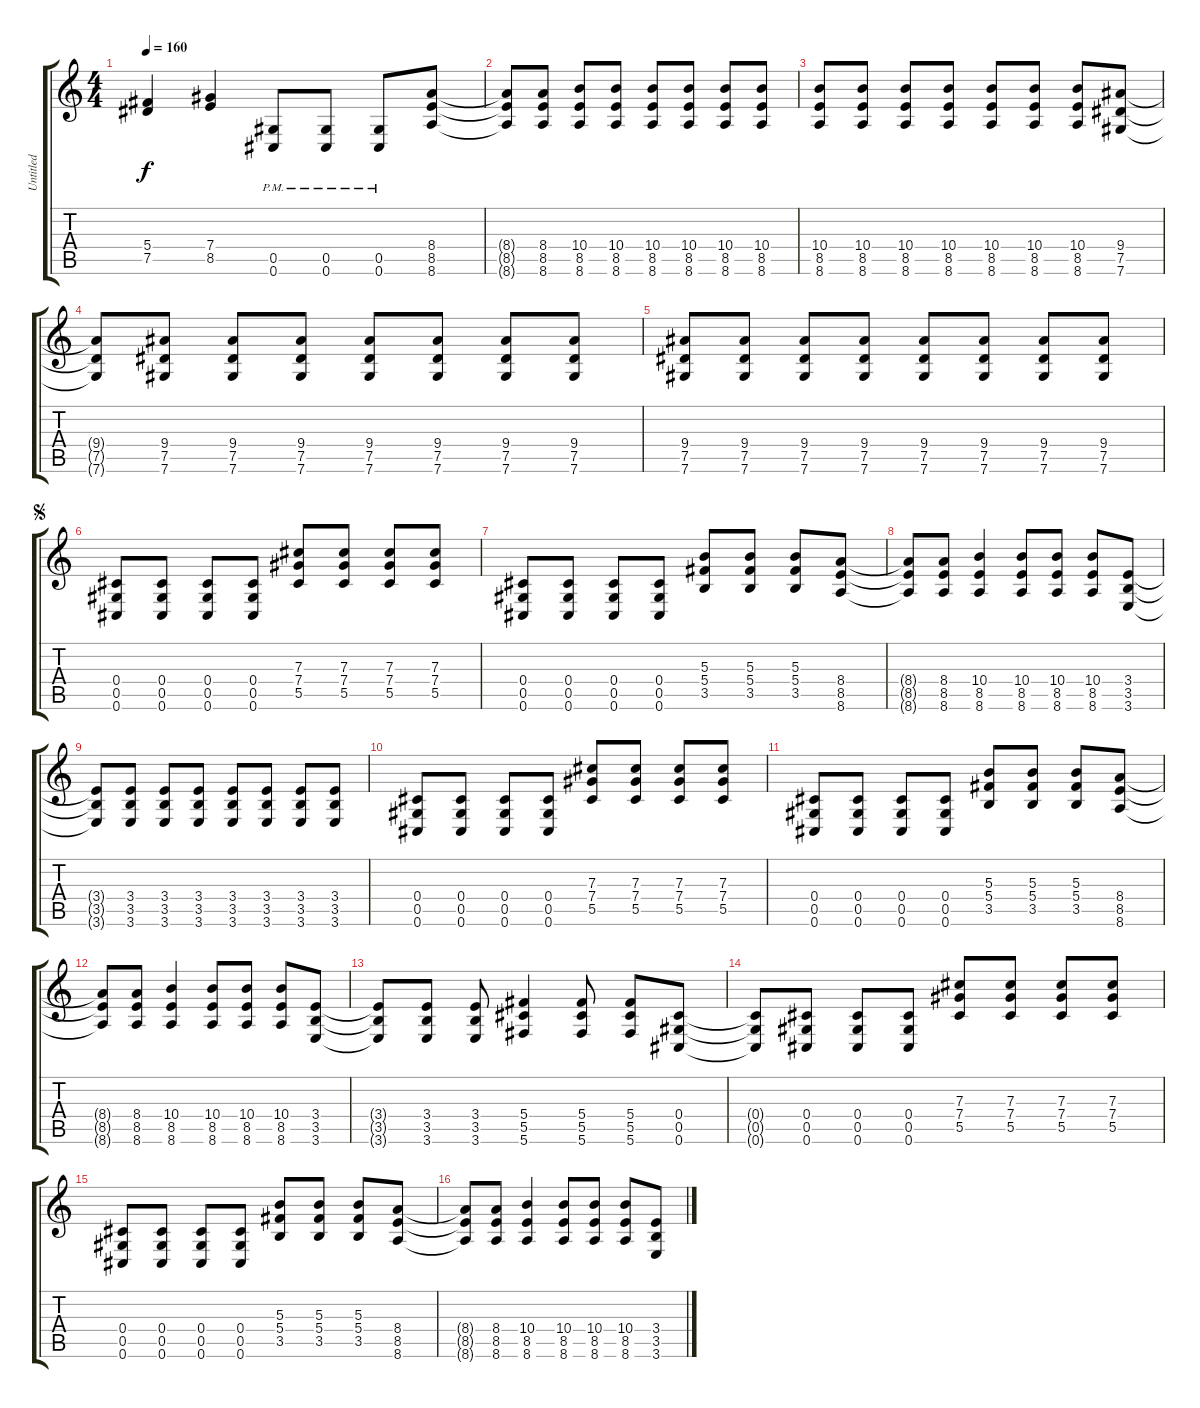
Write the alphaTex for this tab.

\track ("Untitled" "Untitled") {instrument distortionguitar}
\staff {score tabs}
\tuning (Eb4 Bb3 Gb3 Db3 Ab2 Db2) {hide}
\ts (4 4)
\tempo 160
\clef g2
\ks c
(5.4 7.5).4{dy f} (7.4 8.5).4 (0.5{pm} 0.6{pm}).8 (0.5{pm} 0.6{pm}).8 (0.5{pm} 0.6{pm}).8 (8.4 8.5 8.6).8 |
(8.4{t} 8.5{t} 8.6{t}).8 (8.4 8.5 8.6).8 (10.4 8.5 8.6).8 (10.4 8.5 8.6).8 (10.4 8.5 8.6).8 (10.4 8.5 8.6).8 (10.4 8.5 8.6).8 (10.4 8.5 8.6).8 |
(10.4 8.5 8.6).8 (10.4 8.5 8.6).8 (10.4 8.5 8.6).8 (10.4 8.5 8.6).8 (10.4 8.5 8.6).8 (10.4 8.5 8.6).8 (10.4 8.5 8.6).8 (9.4 7.5 7.6).8 |
(9.4{t} 7.5{t} 7.6{t}).8 (9.4 7.5 7.6).8 (9.4 7.5 7.6).8 (9.4 7.5 7.6).8 (9.4 7.5 7.6).8 (9.4 7.5 7.6).8 (9.4 7.5 7.6).8 (9.4 7.5 7.6).8 |
(9.4 7.5 7.6).8 (9.4 7.5 7.6).8 (9.4 7.5 7.6).8 (9.4 7.5 7.6).8 (9.4 7.5 7.6).8 (9.4 7.5 7.6).8 (9.4 7.5 7.6).8 (9.4 7.5 7.6).8 |
\jump segno
(0.4 0.5 0.6).8 (0.4 0.5 0.6).8 (0.4 0.5 0.6).8 (0.4 0.5 0.6).8 (7.3 7.4 5.5).8 (7.3 7.4 5.5).8 (7.3 7.4 5.5).8 (7.3 7.4 5.5).8 |
(0.4 0.5 0.6).8 (0.4 0.5 0.6).8 (0.4 0.5 0.6).8 (0.4 0.5 0.6).8 (5.3 5.4 3.5).8 (5.3 5.4 3.5).8 (5.3 5.4 3.5).8 (8.4 8.5 8.6).8 |
(8.4{t} 8.5{t} 8.6{t}).8 (8.4 8.5 8.6).8 (10.4 8.5 8.6).4 (10.4 8.5 8.6).8 (10.4 8.5 8.6).8 (10.4 8.5 8.6).8 (3.4 3.5 3.6).8 |
(3.4{t} 3.5{t} 3.6{t}).8 (3.4 3.5 3.6).8 (3.4 3.5 3.6).8 (3.4 3.5 3.6).8 (3.4 3.5 3.6).8 (3.4 3.5 3.6).8 (3.4 3.5 3.6).8 (3.4 3.5 3.6).8 |
(0.4 0.5 0.6).8 (0.4 0.5 0.6).8 (0.4 0.5 0.6).8 (0.4 0.5 0.6).8 (7.3 7.4 5.5).8 (7.3 7.4 5.5).8 (7.3 7.4 5.5).8 (7.3 7.4 5.5).8 |
(0.4 0.5 0.6).8 (0.4 0.5 0.6).8 (0.4 0.5 0.6).8 (0.4 0.5 0.6).8 (5.3 5.4 3.5).8 (5.3 5.4 3.5).8 (5.3 5.4 3.5).8 (8.4 8.5 8.6).8 |
(8.4{t} 8.5{t} 8.6{t}).8 (8.4 8.5 8.6).8 (10.4 8.5 8.6).4 (10.4 8.5 8.6).8 (10.4 8.5 8.6).8 (10.4 8.5 8.6).8 (3.4 3.5 3.6).8 |
(3.4{t} 3.5{t} 3.6{t}).8 (3.4 3.5 3.6).8 (3.4 3.5 3.6).8 (5.4 5.5 5.6).4 (5.4 5.5 5.6).8 (5.4 5.5 5.6).8 (0.4 0.5 0.6).8 |
(0.4{t} 0.5{t} 0.6{t}).8 (0.4 0.5 0.6).8 (0.4 0.5 0.6).8 (0.4 0.5 0.6).8 (7.3 7.4 5.5).8 (7.3 7.4 5.5).8 (7.3 7.4 5.5).8 (7.3 7.4 5.5).8 |
(0.4 0.5 0.6).8 (0.4 0.5 0.6).8 (0.4 0.5 0.6).8 (0.4 0.5 0.6).8 (5.3 5.4 3.5).8 (5.3 5.4 3.5).8 (5.3 5.4 3.5).8 (8.4 8.5 8.6).8 |
(8.4{t} 8.5{t} 8.6{t}).8 (8.4 8.5 8.6).8 (10.4 8.5 8.6).4 (10.4 8.5 8.6).8 (10.4 8.5 8.6).8 (10.4 8.5 8.6).8 (3.4 3.5 3.6).8
